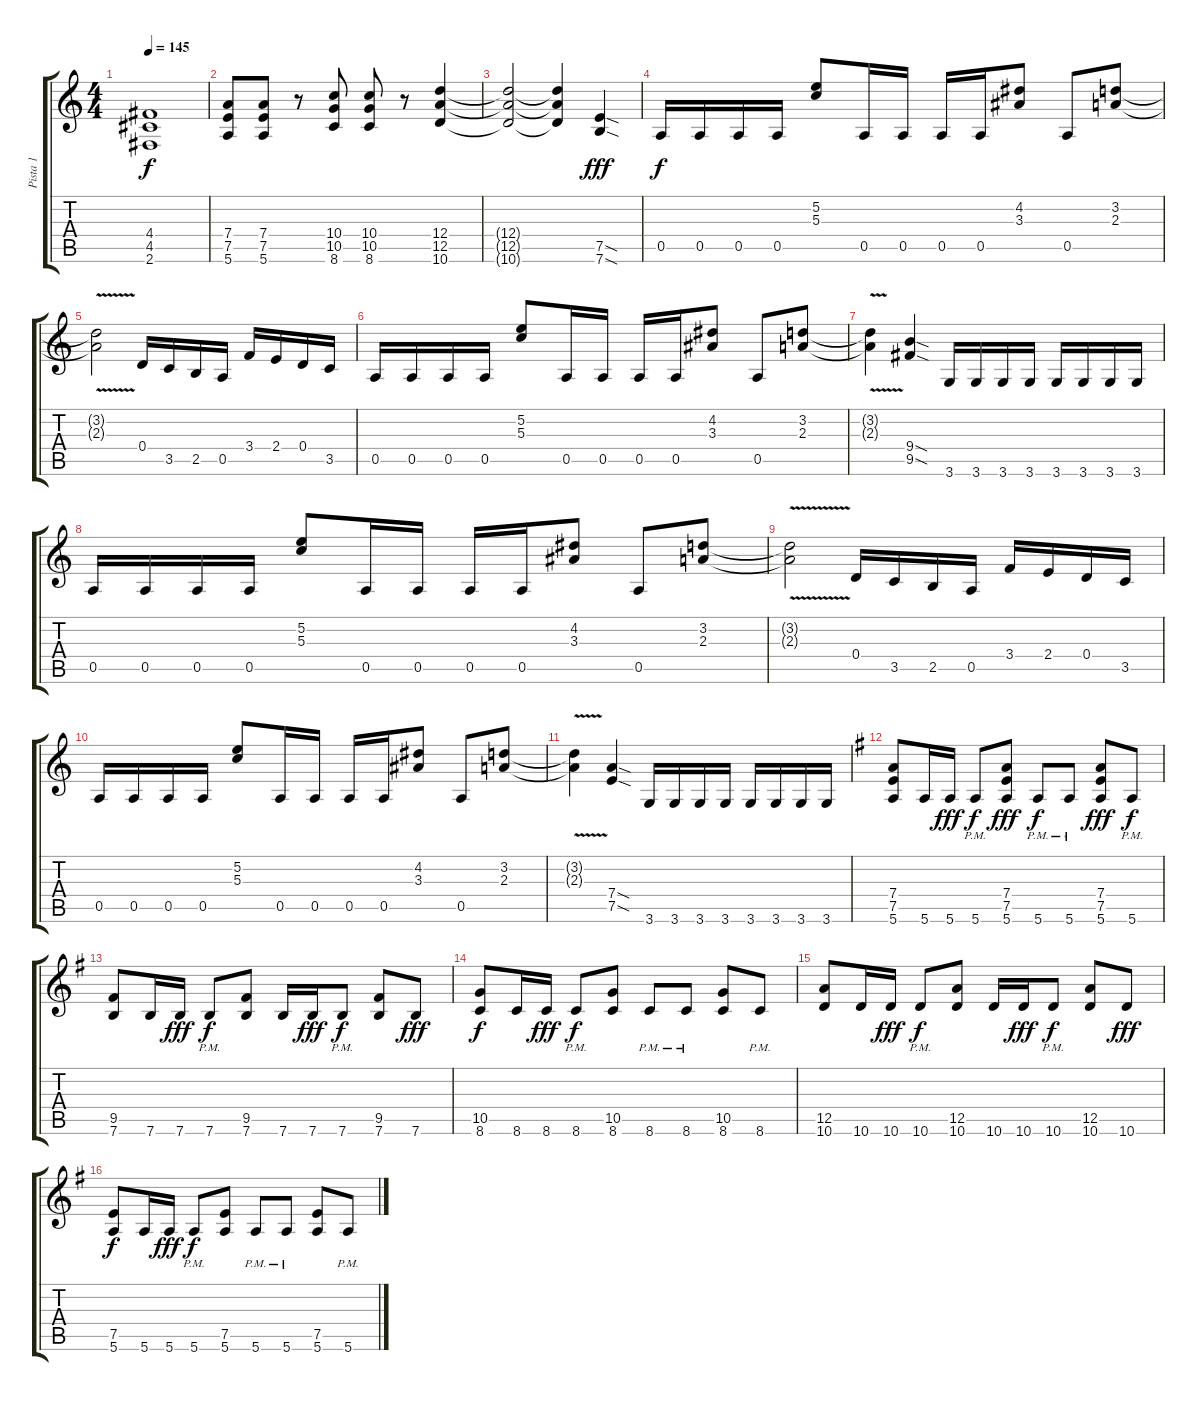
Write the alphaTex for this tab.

\track ("Pista 1" "Pista 1") {instrument distortionguitar}
\staff {score tabs}
\tuning (E4 B3 G3 D3 A2 E2) {hide}
\ts (4 4)
\tempo 145
\clef g2
\ks c
(4.4{t} 4.5{t} 2.6{t}).1{dy f} |
(7.4 7.5 5.6).8 (7.4 7.5 5.6).8 r.8 (10.4 10.5 8.6).8 (10.4 10.5 8.6).8 r.8 (12.4 12.5 10.6).4 |
(12.4{t} 12.5{t} 10.6{t}).2 (12.4{t} 12.5{t} 10.6{t}).4 (7.5{sod} 7.6{sod}).4{dy fff} |
0.5.16{dy f} 0.5.16 0.5.16 0.5.16 (5.2 5.3).8 0.5.16 0.5.16 0.5.16 0.5.16 (4.2 3.3).8 0.5.8 (3.2 2.3).8 |
(3.2{v t} 2.3{v t}).2 0.4.16 3.5.16 2.5.16 0.5.16 3.4.16 2.4.16 0.4.16 3.5.16 |
0.5.16 0.5.16 0.5.16 0.5.16 (5.2 5.3).8 0.5.16 0.5.16 0.5.16 0.5.16 (4.2 3.3).8 0.5.8 (3.2 2.3).8 |
(3.2{v t} 2.3{v t}).4 (9.4{sod} 9.5{sod}).4 3.6.16 3.6.16 3.6.16 3.6.16 3.6.16 3.6.16 3.6.16 3.6.16 |
0.5.16 0.5.16 0.5.16 0.5.16 (5.2 5.3).8 0.5.16 0.5.16 0.5.16 0.5.16 (4.2 3.3).8 0.5.8 (3.2 2.3).8 |
(3.2{v t} 2.3{v t}).2 0.4.16 3.5.16 2.5.16 0.5.16 3.4.16 2.4.16 0.4.16 3.5.16 |
0.5.16 0.5.16 0.5.16 0.5.16 (5.2 5.3).8 0.5.16 0.5.16 0.5.16 0.5.16 (4.2 3.3).8 0.5.8 (3.2 2.3).8 |
(3.2{v t} 2.3{v t}).4 (7.4{sod} 7.5{sod}).4 3.6.16 3.6.16 3.6.16 3.6.16 3.6.16 3.6.16 3.6.16 3.6.16 |
\ks g
(7.4 7.5 5.6).8 5.6.16 5.6.16{dy fff} 5.6{pm}.8{dy f} (7.4 7.5 5.6).8{dy fff} 5.6{pm}.8{dy f} 5.6{pm}.8 (7.4 7.5 5.6).8{dy fff} 5.6{pm}.8{dy f} |
(9.5 7.6).8 7.6.16 7.6.16{dy fff} 7.6{pm}.8{dy f} (9.5 7.6).8 7.6.16 7.6.16{dy fff} 7.6{pm}.8{dy f} (9.5 7.6).8 7.6.8{dy fff} |
(10.5 8.6).8{dy f} 8.6.16 8.6.16{dy fff} 8.6{pm}.8{dy f} (10.5 8.6).8 8.6{pm}.8 8.6{pm}.8 (10.5 8.6).8 8.6{pm}.8 |
(12.5 10.6).8 10.6.16 10.6.16{dy fff} 10.6{pm}.8{dy f} (12.5 10.6).8 10.6.16 10.6.16{dy fff} 10.6{pm}.8{dy f} (12.5 10.6).8 10.6.8{dy fff} |
(7.5 5.6).8{dy f} 5.6.16 5.6.16{dy fff} 5.6{pm}.8{dy f} (7.5 5.6).8 5.6{pm}.8 5.6{pm}.8 (7.5 5.6).8 5.6{pm}.8
